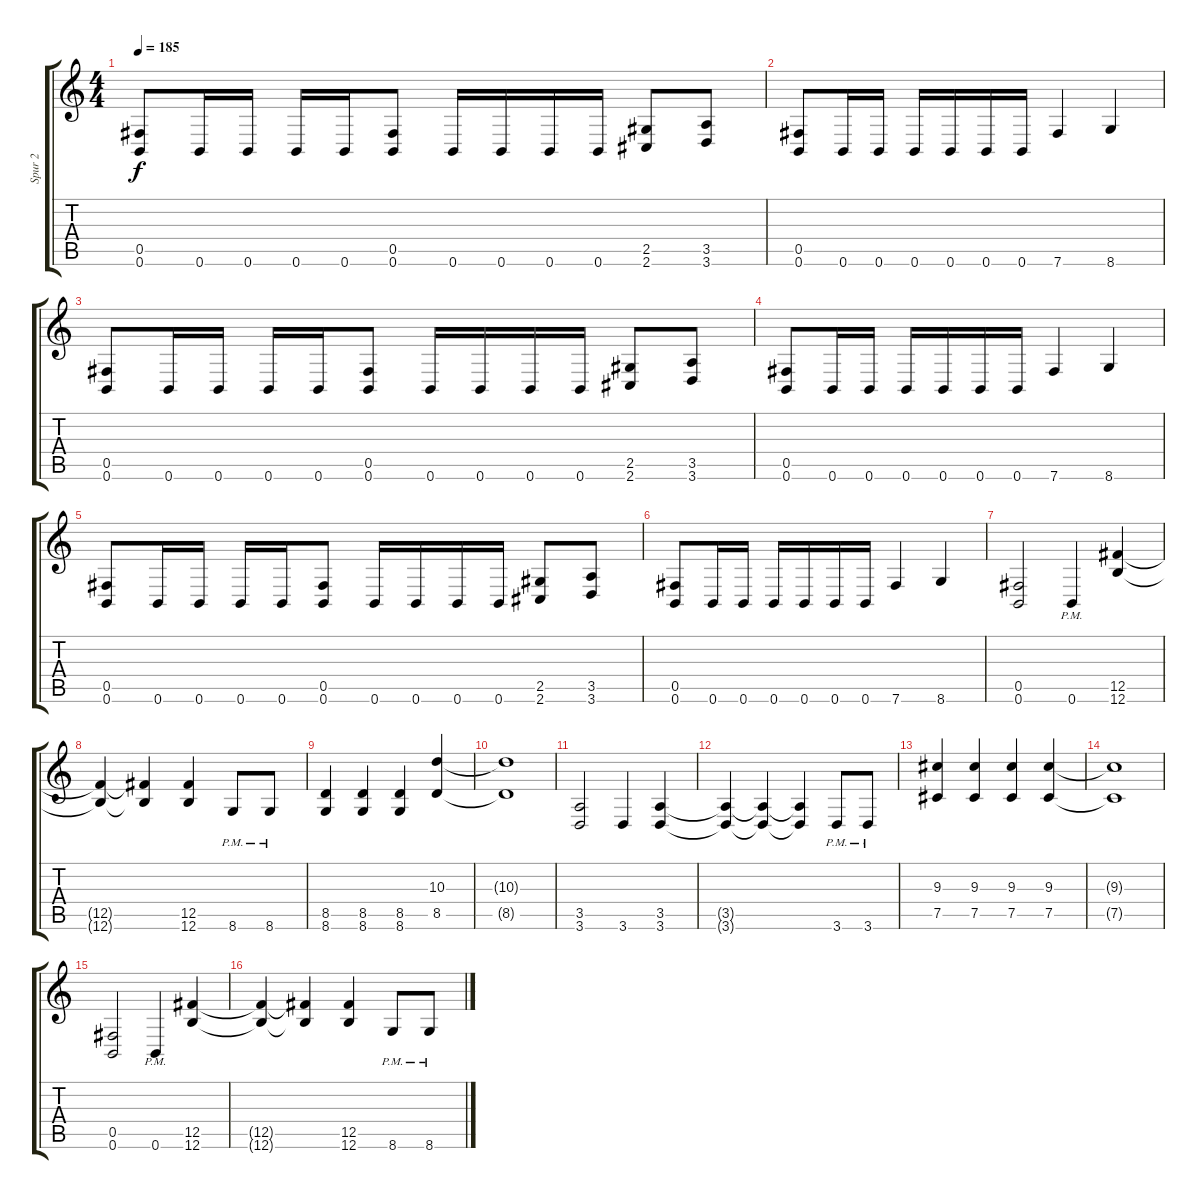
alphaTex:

\track ("Spur 2" "Spur 2") {instrument distortionguitar}
\staff {score tabs}
\tuning (Db4 Ab3 E3 B2 Gb2 B1) {hide}
\ts (4 4)
\tempo 185
\clef g2
\ks c
(0.5 0.6).8{dy f} 0.6.16 0.6.16 0.6.16 0.6.16 (0.5 0.6).8 0.6.16 0.6.16 0.6.16 0.6.16 (2.5 2.6).8 (3.5 3.6).8 |
(0.5 0.6).8 0.6.16 0.6.16 0.6.16 0.6.16 0.6.16 0.6.16 7.6.4 8.6.4 |
(0.5 0.6).8 0.6.16 0.6.16 0.6.16 0.6.16 (0.5 0.6).8 0.6.16 0.6.16 0.6.16 0.6.16 (2.5 2.6).8 (3.5 3.6).8 |
(0.5 0.6).8 0.6.16 0.6.16 0.6.16 0.6.16 0.6.16 0.6.16 7.6.4 8.6.4 |
(0.5 0.6).8 0.6.16 0.6.16 0.6.16 0.6.16 (0.5 0.6).8 0.6.16 0.6.16 0.6.16 0.6.16 (2.5 2.6).8 (3.5 3.6).8 |
(0.5 0.6).8 0.6.16 0.6.16 0.6.16 0.6.16 0.6.16 0.6.16 7.6.4 8.6.4 |
(0.5 0.6).2 0.6{pm}.4 (12.5 12.6).4 |
(12.5{t} 12.6{t}).4 (12.5{t} 12.6{t}).4 (12.5 12.6).4 8.6{pm}.8 8.6{pm}.8 |
(8.5 8.6).4 (8.5 8.6).4 (8.5 8.6).4 (10.3 8.5).4 |
(10.3{t} 8.5{t}).1 |
(3.5 3.6).2 3.6.4 (3.5 3.6).4 |
(3.5{t} 3.6{t}).4 (3.5{t} 3.6{t}).4 (3.5{t} 3.6{t}).4 3.6{pm}.8 3.6{pm}.8 |
(9.3 7.5).4 (9.3 7.5).4 (9.3 7.5).4 (9.3 7.5).4 |
(9.3{t} 7.5{t}).1 |
(0.5 0.6).2 0.6{pm}.4 (12.5 12.6).4 |
(12.5{t} 12.6{t}).4 (12.5{t} 12.6{t}).4 (12.5 12.6).4 8.6{pm}.8 8.6{pm}.8
